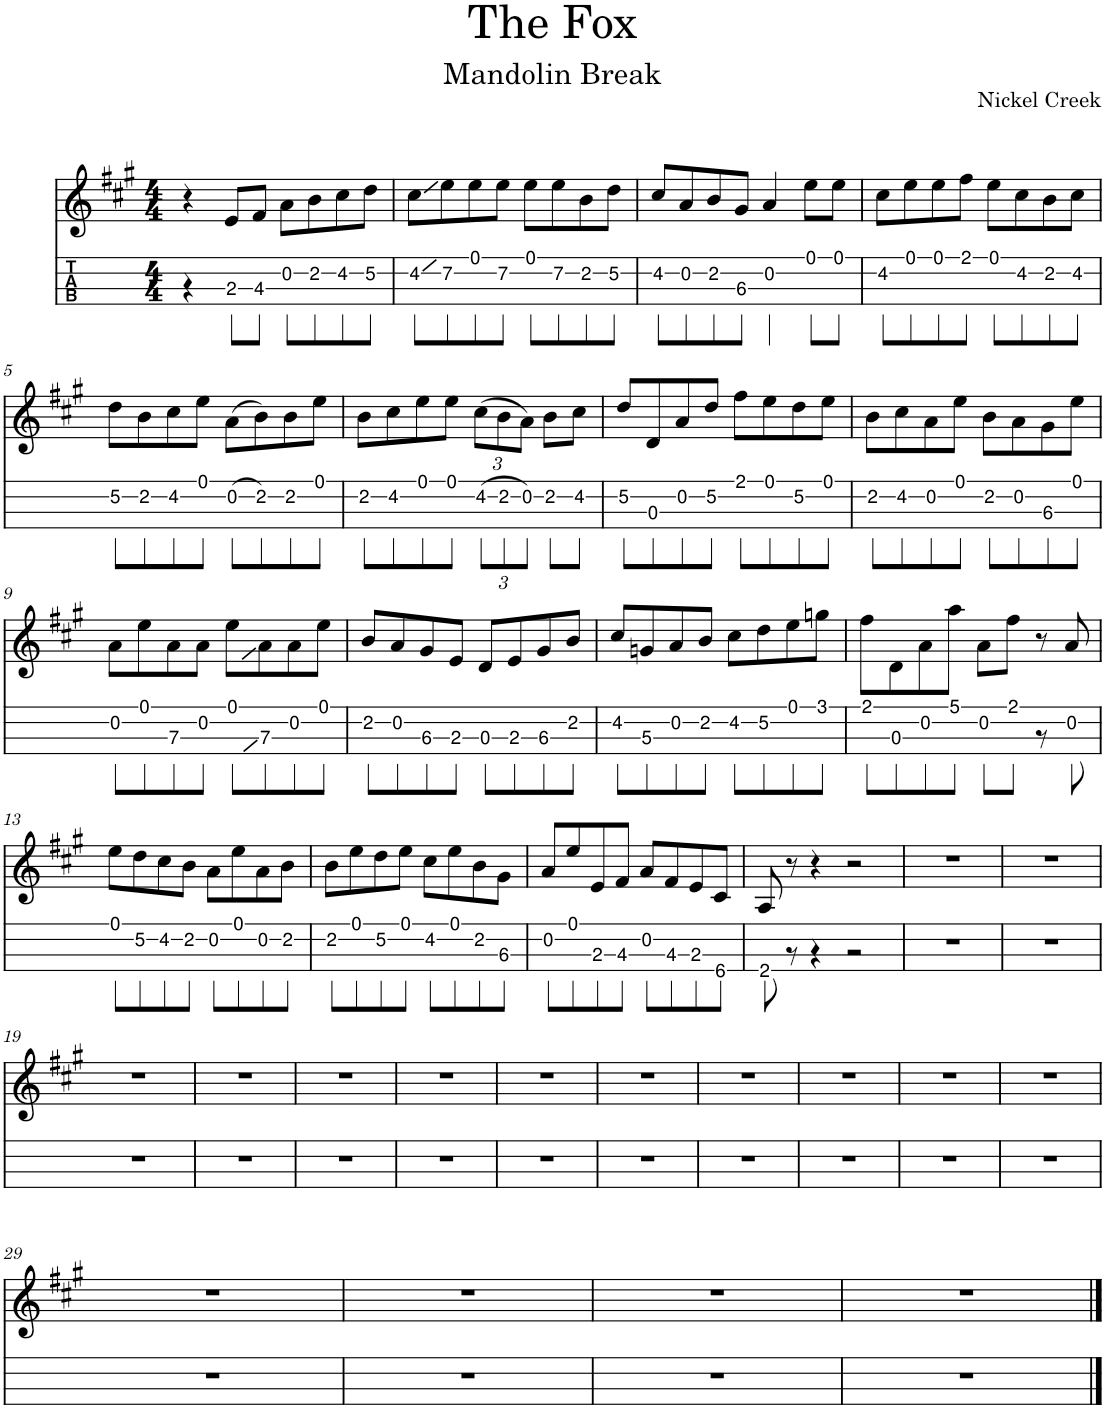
**kern	**kern
*part1	*part1
*staff2	*staff1
*I"Mandolin	*
*I'Mdn.	*
*stria4	*
*	*clefG2
*k[f#c#g#]	*k[f#c#g#]
*M4/4	*M4/4
=1	=1
4r	4r
8e\L	8e/L
8f#\J	8f#/J
8a\L	8a\L
8b\	8b\
8cc#\	8cc#\
8dd\J	8dd\J
=2	=2
8cc#\L	8cc#\L
8ee\	8ee\
8ee\	8ee\
8ee\J	8ee\J
8ee\L	8ee\L
8ee\	8ee\
8b\	8b\
8dd\J	8dd\J
=3	=3
8cc#\L	8cc#/L
8a\	8a/
8b\	8b/
8g#\J	8g#/J
4a\	4a/
8ee\L	8ee\L
8ee\J	8ee\J
=4	=4
8cc#\L	8cc#\L
8ee\	8ee\
8ee\	8ee\
8ff#\J	8ff#\J
8ee\L	8ee\L
8cc#\	8cc#\
8b\	8b\
8cc#\J	8cc#\J
!!LO:LB:g=z
=5	=5
8dd\L	8dd\L
8b\	8b\
8cc#\	8cc#\
8ee\J	8ee\J
8a\L	(8a\L
8b\	8b\)
8b\	8b\
8ee\J	8ee\J
=6	=6
8b\L	8b\L
8cc#\	8cc#\
8ee\	8ee\
8ee\J	8ee\J
*Xbrackettup	*Xbrackettup
12cc#\L	(12cc#\L
12b\	12b\
12a\J	12a\J)
8b\L	8b\L
8cc#\J	8cc#\J
=7	=7
8dd\L	8dd/L
8d\	8d/
8a\	8a/
8dd\J	8dd/J
8ff#\L	8ff#\L
8ee\	8ee\
8dd\	8dd\
8ee\J	8ee\J
=8	=8
8b\L	8b\L
8cc#\	8cc#\
8a\	8a\
8ee\J	8ee\J
8b\L	8b\L
8a\	8a\
8g#\	8g#\
8ee\J	8ee\J
!!LO:LB:g=z
=9	=9
8a\L	8a\L
8ee\	8ee\
8a\	8a\
8a\J	8a\J
8ee\L	8ee\L
8a\	8a\
8a\	8a\
8ee\J	8ee\J
=10	=10
8b\L	8b/L
8a\	8a/
8g#\	8g#/
8e\J	8e/J
8d\L	8d/L
8e\	8e/
8g#\	8g#/
8b\J	8b/J
=11	=11
8cc#\L	8cc#/L
8g\	8gn/
8a\	8a/
8b\J	8b/J
8cc#\L	8cc#\L
8dd\	8dd\
8ee\	8ee\
8gg\J	8ggn\J
=12	=12
8ff#\L	8ff#\L
8d\	8d\
8a\	8a\
8aa\J	8aa\J
8a\L	8a\L
8ff#\J	8ff#\J
8r	8r
8a\	8a/
!!LO:LB:g=z
=13	=13
8ee\L	8ee\L
8dd\	8dd\
8cc#\	8cc#\
8b\J	8b\J
8a\L	8a\L
8ee\	8ee\
8a\	8a\
8b\J	8b\J
=14	=14
8b\L	8b\L
8ee\	8ee\
8dd\	8dd\
8ee\J	8ee\J
8cc#\L	8cc#\L
8ee\	8ee\
8b\	8b\
8g#\J	8g#\J
=15	=15
8a\L	8a/L
8ee\	8ee/
8e\	8e/
8f#\J	8f#/J
8a\L	8a/L
8f#\	8f#/
8e\	8e/
8c#\J	8c#/J
=16	=16
8A\	8A/
8r	8r
4r	4r
2r	2r
=17	=17
1r	1r
=18	=18
1r	1r
!!LO:LB:g=z
=19	=19
1r	1r
=20	=20
1r	1r
=21	=21
1r	1r
=22	=22
1r	1r
=23	=23
1r	1r
=24	=24
1r	1r
=25	=25
1r	1r
=26	=26
1r	1r
=27	=27
1r	1r
=28	=28
1r	1r
!!LO:LB:g=z
=29	=29
1r	1r
=30	=30
1r	1r
=31	=31
1r	1r
=32	=32
1r	1r
==	==
*-	*-
